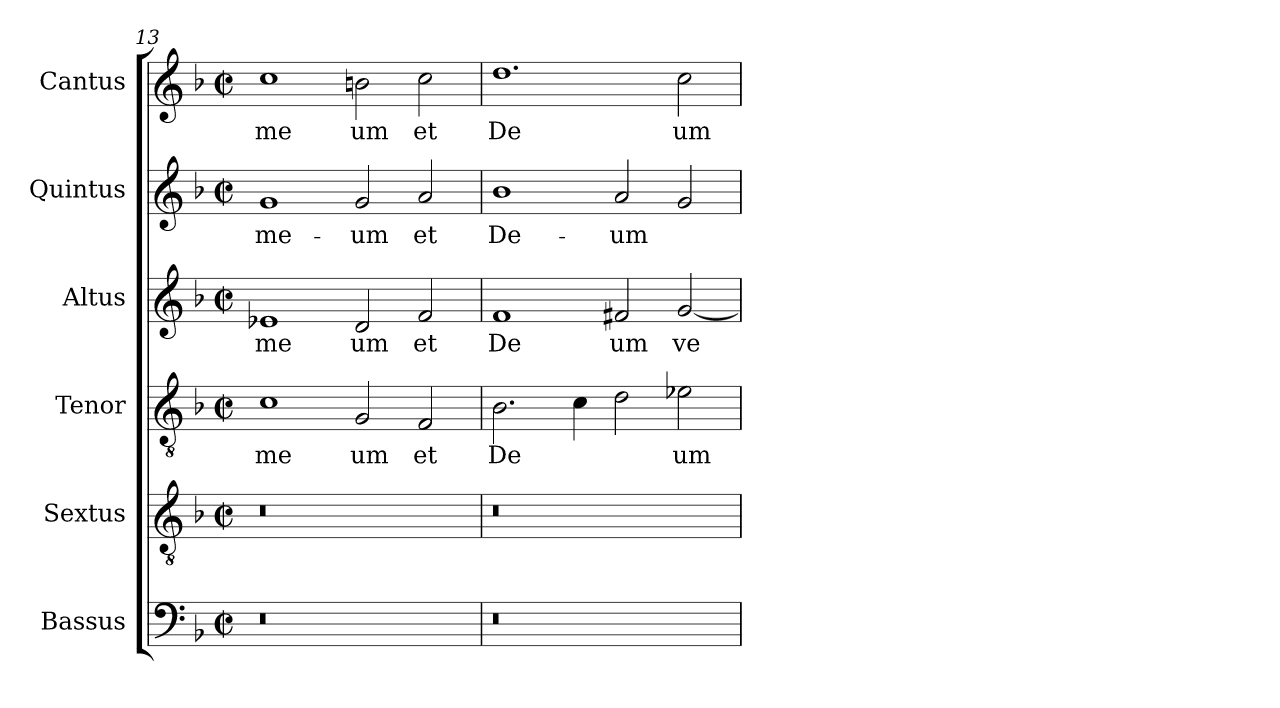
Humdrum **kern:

**kern	**kern	**kern	**text	**kern	**text	**kern	**text	**kern	**text
*part6	*part5	*part4	*part4	*part3	*part3	*part2	*part2	*part1	*part1
*staff6	*staff5	*staff4	*staff4	*staff3	*staff3	*staff2	*staff2	*staff1	*staff1
*I"Bassus	*I"Sextus	*I"Tenor	*	*I"Altus	*	*I"Quintus	*	*I"Cantus	*
*clefF4	*clefGv2	*clefGv2	*	*clefG2	*	*clefG2	*	*clefG2	*
*k[b-]	*k[b-]	*k[b-]	*	*k[b-]	*	*k[b-]	*	*k[b-]	*
*F:	*F:	*F:	*	*F:	*	*F:	*	*F:	*
*M2/2	*M2/2	*M2/2	*	*M2/2	*	*M2/2	*	*M2/2	*
*met(c|)	*met(c|)	*met(c|)	*	*met(c|)	*	*met(c|)	*	*met(c|)	*
=13	=13	=13	=13	=13	=13	=13	=13	=13	=13
!	!	!	!LO:LY:b:cj	!	!LO:LY:b:cj	!	!LO:LY:b:cj	!	!LO:LY:b:cj
0r	0r	1c	me	1e-X	me	1g	me-	1cc	me
!	!	!	!LO:LY:b:cj	!	!LO:LY:b:cj	!	!LO:LY:b:cj	!	!LO:LY:b:cj
.	.	2G/	um	2d/	um	2g/	-um	2bn\	um
!	!	!	!LO:LY:b:cj	!	!LO:LY:b:cj	!	!LO:LY:b:cj	!	!LO:LY:b:cj
.	.	2F/	et	2f/	et	2a/	et	2cc\	et
=14	=14	=14	=14	=14	=14	=14	=14	=14	=14
!	!	!	!LO:LY:b	!	!LO:LY:b:cj	!	!LO:LY:b:cj	!	!LO:LY:b:cj
0r	0r	2.B-\	De	1f	De	1b-	De-	1.dd	De
.	.	4c\	.	.	.	.	.	.	.
!	!	!	!	!	!LO:LY:b:cj	!	!LO:LY:b	!	!
.	.	2d\	.	2f#X/	um	2a/	-um	.	.
!	!	!	!LO:LY:b:cj	!	!LO:LY:b:cj	!	!	!	!LO:LY:b:cj
.	.	2e-X\	um	[<2g/	ve	2g/	.	2cc\	um
=	=	=	=	=	=	=	=	=	=
*-	*-	*-	*-	*-	*-	*-	*-	*-	*-
